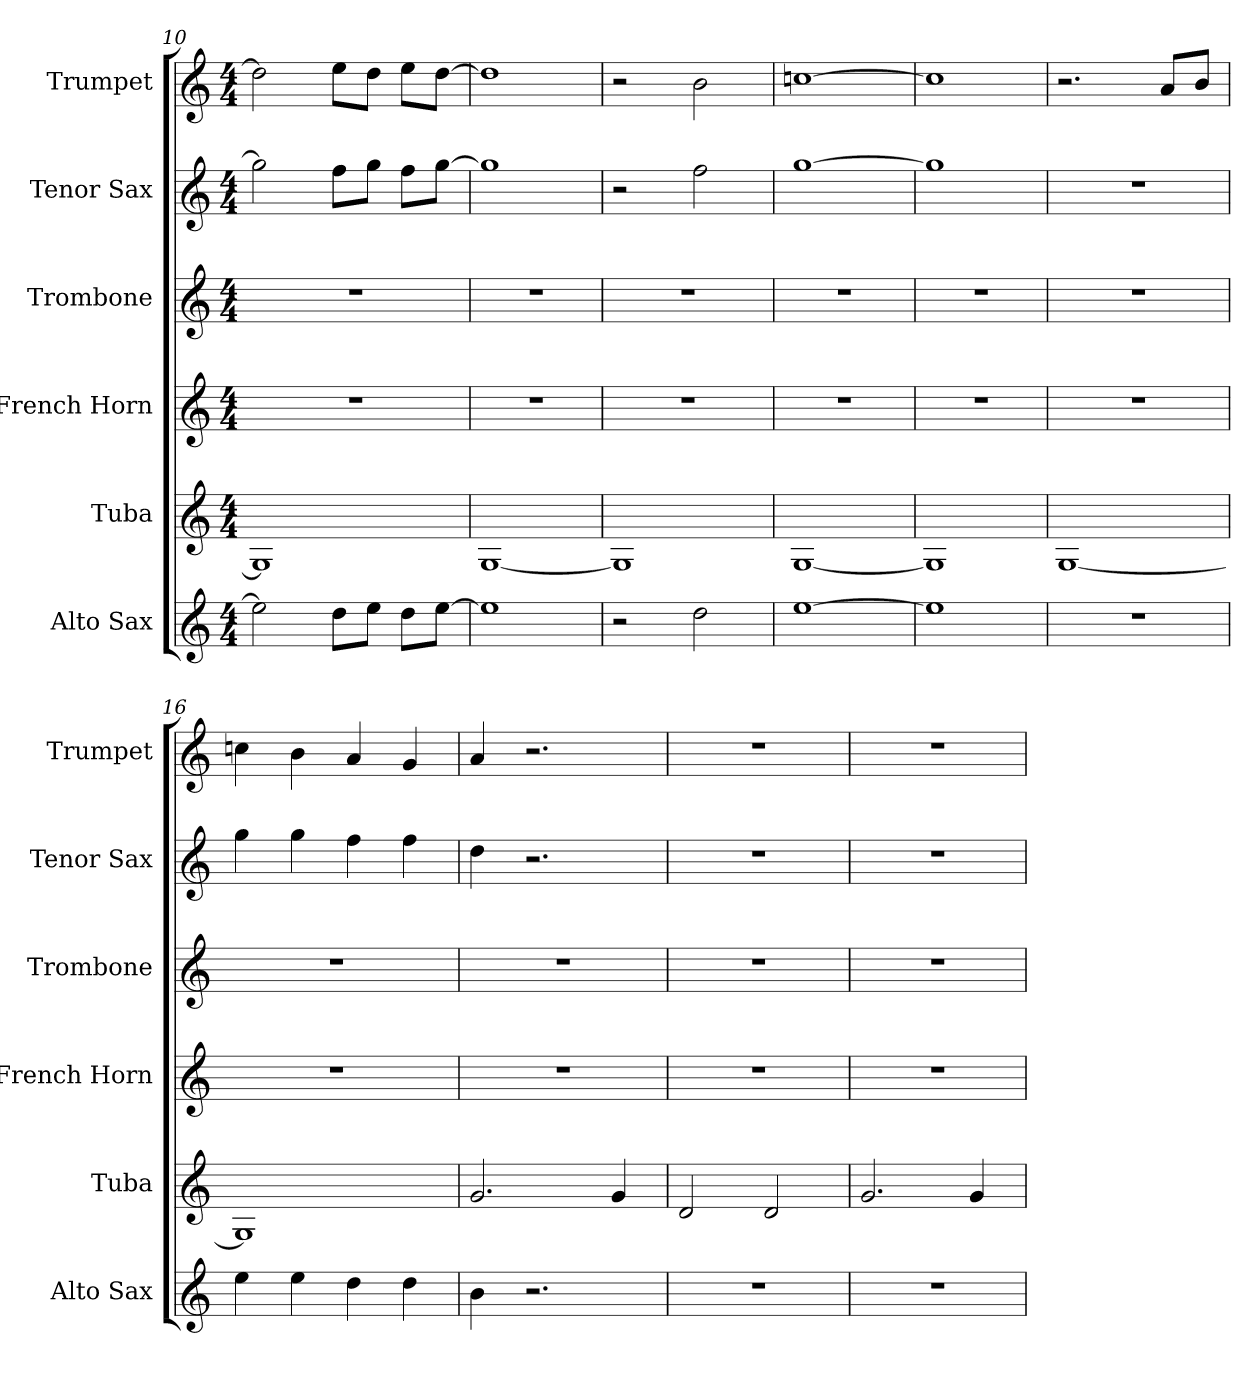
**kern	**kern	**kern	**kern	**kern	**kern
*part6	*part5	*part4	*part3	*part2	*part1
*staff6	*staff5	*staff4	*staff3	*staff2	*staff1
*I"Alto Sax	*I"Tuba	*I"French Horn	*I"Trombone	*I"Tenor Sax	*I"Trumpet
*I'Alto Sax	*I'Tuba	*I'French Horn	*I'Trombone	*I'Tenor Sax	*I'Trumpet
*clefG2	*clefG2	*clefG2	*clefG2	*clefG2	*clefG2
*ITrd5c9	*ITrd15c26	*ITrd4c7	*ITrd8c14	*ITrd8c14	*ITrd1c2
*M4/4	*M4/4	*M4/4	*M4/4	*M4/4	*M4/4
=10	=10	=10	=10	=10	=10
2g]	1GGG]	1r	1r	2g]	2cc]
8fL	.	.	.	8fL	8ddL
8gJ	.	.	.	8gJ	8ccJ
8fL	.	.	.	8fL	8ddL
[8gJ	.	.	.	[8gJ	[8ccJ
=11	=11	=11	=11	=11	=11
1g]	[1GGG	1r	1r	1g]	1cc]
=12	=12	=12	=12	=12	=12
2r	1GGG]	1r	1r	2r	2r
2f	.	.	.	2f	2a
=13	=13	=13	=13	=13	=13
[1g	[1GGG	1r	1r	[1g	[1b-
=14	=14	=14	=14	=14	=14
1g]	1GGG]	1r	1r	1g]	1b-]
=15	=15	=15	=15	=15	=15
1r	[1GGG	1r	1r	1r	2.r
.	.	.	.	.	8gL
.	.	.	.	.	8aJ
=16	=16	=16	=16	=16	=16
4g	1GGG]	1r	1r	4g	4b-
4g	.	.	.	4g	4a
4f	.	.	.	4f	4g
4f	.	.	.	4f	4f
=17	=17	=17	=17	=17	=17
4d	2.GG	1r	1r	4d	4g
2.r	.	.	.	2.r	2.r
.	4GG	.	.	.	.
=18	=18	=18	=18	=18	=18
1r	2DD	1r	1r	1r	1r
.	2DD	.	.	.	.
=19	=19	=19	=19	=19	=19
1r	2.GG	1r	1r	1r	1r
.	4GG	.	.	.	.
=	=	=	=	=	=
*-	*-	*-	*-	*-	*-
